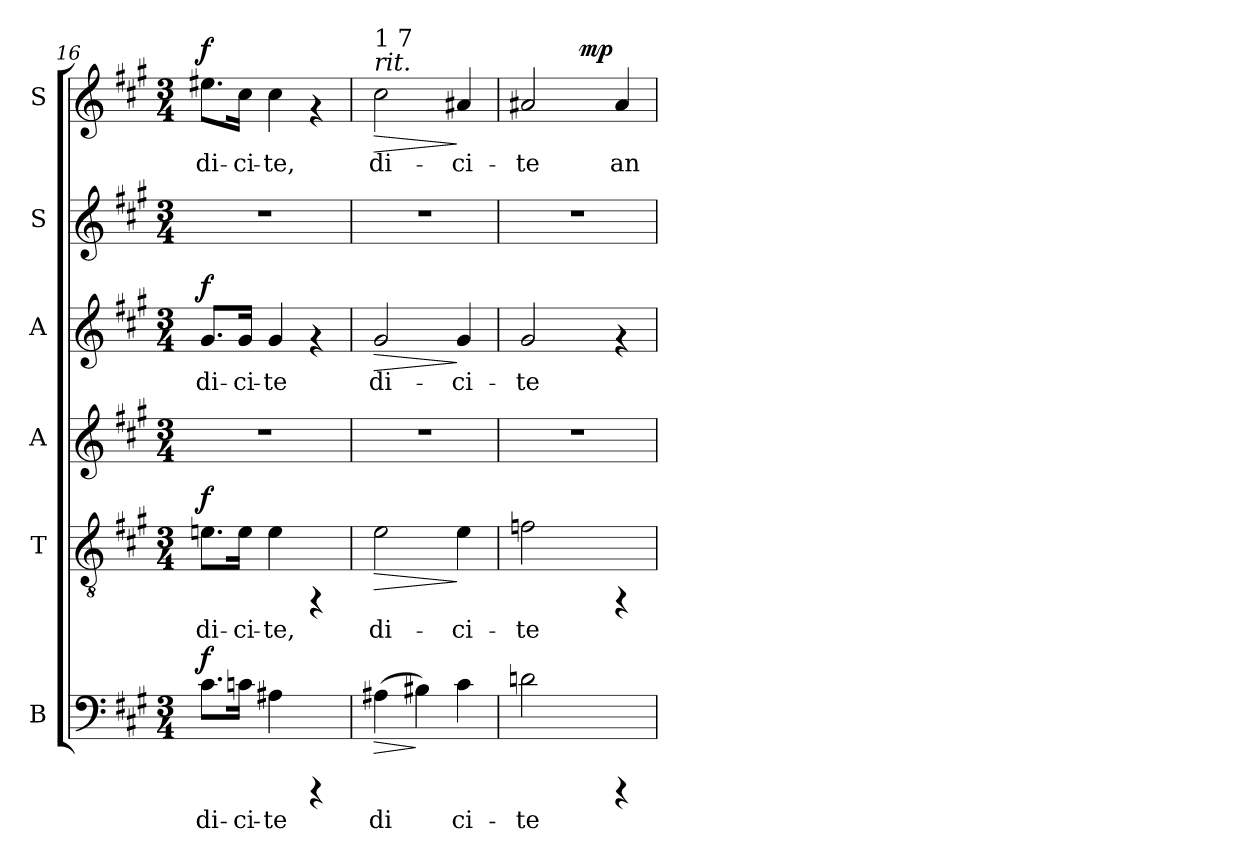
**kern	**text	**dynam	**kern	**text	**dynam	**kern	**kern	**text	**dynam	**kern	**kern	**text	**dynam
*part6	*part6	*part6	*part5	*part5	*part5	*part4	*part3	*part3	*part3	*part2	*part1	*part1	*part1
*staff6	*staff6	*staff6	*staff5	*staff5	*staff5	*staff4	*staff3	*staff3	*staff3	*staff2	*staff1	*staff1	*staff1
*I"B	*	*	*I"T	*	*	*I"A	*I"A	*	*	*I"S	*I"S	*	*
*I'B	*	*	*I'T	*	*	*I'A	*I'A	*	*	*I'S	*I'S	*	*
*clefF4	*	*	*clefGv2	*	*	*clefG2	*clefG2	*	*	*clefG2	*clefG2	*	*
*k[f#c#g#]	*	*	*k[f#c#g#]	*	*	*k[f#c#g#]	*k[f#c#g#]	*	*	*k[f#c#g#]	*k[f#c#g#]	*	*
*A:	*	*	*A:	*	*	*A:	*A:	*	*	*A:	*A:	*	*
*M3/4	*	*	*M3/4	*	*	*M3/4	*M3/4	*	*	*M3/4	*M3/4	*	*
=16	=16	=16	=16	=16	=16	=16	=16	=16	=16	=16	=16	=16	=16
!	!LO:LY:b:cj	!LO:DY:b	!	!LO:LY:b:cj	!LO:DY:b	!	!	!LO:LY:b:cj	!LO:DY:b	!	!	!LO:LY:b:cj	!LO:DY:b
8.c#\L	di-	f	8.en\L	di-	f	2.r	8.g#/L	di-	f	2.r	8.ee#X\L	di-	f
!	!LO:LY:b:cj	!	!	!LO:LY:b:cj	!	!	!	!LO:LY:b:cj	!	!	!	!LO:LY:b:cj	!
16cn\J	-ci-	.	16e\J	-ci-	.	.	16g#/J	-ci-	.	.	16cc#\J	-ci-	.
!	!LO:LY:b:cj	!	!	!LO:LY:b:cj	!	!	!	!LO:LY:b:cj	!	!	!	!LO:LY:b:cj	!
4A#X\	-te	.	4e\	-te,	.	.	4g#/	-te	.	.	4cc#\	-te,	.
4rCCC	.	.	4rFF	.	.	.	4rf	.	.	.	4rf	.	.
!!LO:PB:g=z
=17	=17	=17	=17	=17	=17	=17	=17	=17	=17	=17	=17	=17	=17
!	!	!	!	!	!	!	!	!	!	!	!LO:TX:a:i:t=rit.	!	!
!	!	!	!	!	!	!	!	!	!	!	!LO:TX:a:t=1 7	!	!
!	!LO:LY:b:cj	!LO:HP:b	!	!LO:LY:b:cj	!LO:HP:b	!	!	!LO:LY:b:cj	!LO:HP:b	!	!	!LO:LY:b:cj	!LO:HP:b
(>4A#X\	di-	>	2e\	di-	>	2.r	2g#/	di-	>	2.r	2cc#\	di-	>
!	!LO:LY:b:cj	!	!	!	!	!	!	!	!	!	!	!	!
4B#X\)	--	]	.	.	.	.	.	.	.	.	.	.	.
!	!LO:LY:b:cj	!	!	!LO:LY:b:cj	!	!	!	!LO:LY:b:cj	!	!	!	!LO:LY:b:cj	!
4c#\	-ci-	.	4e\	-ci-	]	.	4g#/	-ci-	]	.	4a#X/	-ci-	]
=18	=18	=18	=18	=18	=18	=18	=18	=18	=18	=18	=18	=18	=18
!	!LO:LY:b:cj	!	!	!LO:LY:b:cj	!	!	!	!LO:LY:b:cj	!	!	!	!LO:LY:b:cj	!
*	*	*	*	*	*	*	*	*	*	*	*^	*	*
2dn\	-te	.	2fn\	-te	.	2.r	2g#/	-te	.	2.r	2a#X/	4ryy	-te	.
.	.	.	.	.	.	.	.	.	.	.	.	16ryy	.	.
!	!	!	!	!	!	!	!	!	!	!	!	!	!	!LO:DY:b
.	.	.	.	.	.	.	.	.	.	.	.	4..ryy	.	mp
!	!	!	!	!	!	!	!	!	!	!	!	!	!LO:LY:b:cj	!
4rCCC	.	.	4rFF	.	.	.	4rf	.	.	.	4a#/	.	an-	.
*	*	*	*	*	*	*	*	*	*	*	*v	*v	*	*
=	=	=	=	=	=	=	=	=	=	=	=	=	=
*-	*-	*-	*-	*-	*-	*-	*-	*-	*-	*-	*-	*-	*-
